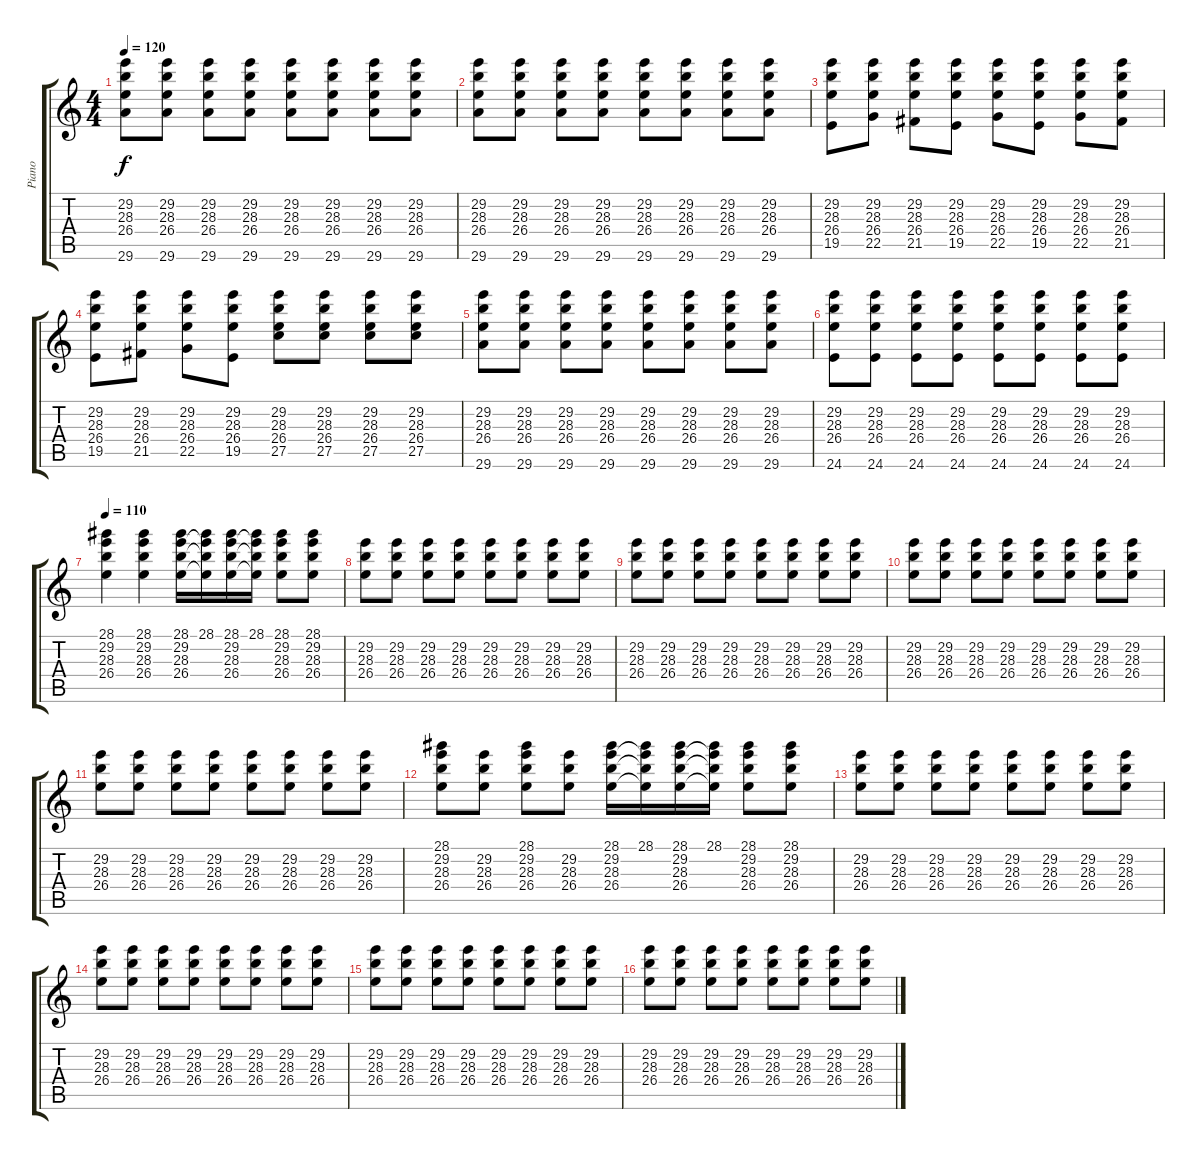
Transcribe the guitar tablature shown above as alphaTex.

\track ("Piano" "Piano") {instrument acousticgrandpiano}
\staff {score tabs}
\tuning (E4 B3 G3 D3 A2 E2) {hide}
\ts (4 4)
\tempo 120
\clef g2
\ks c
(29.2 28.3 26.4 29.6).8{dy f} (29.2 28.3 26.4 29.6).8 (29.2 28.3 26.4 29.6).8 (29.2 28.3 26.4 29.6).8 (29.2 28.3 26.4 29.6).8 (29.2 28.3 26.4 29.6).8 (29.2 28.3 26.4 29.6).8 (29.2 28.3 26.4 29.6).8 |
(29.2 28.3 26.4 29.6).8 (29.2 28.3 26.4 29.6).8 (29.2 28.3 26.4 29.6).8 (29.2 28.3 26.4 29.6).8 (29.2 28.3 26.4 29.6).8 (29.2 28.3 26.4 29.6).8 (29.2 28.3 26.4 29.6).8 (29.2 28.3 26.4 29.6).8 |
(29.2 28.3 26.4 19.5).8 (29.2 28.3 26.4 22.5).8 (29.2 28.3 26.4 21.5).8 (29.2 28.3 26.4 19.5).8 (29.2 28.3 26.4 22.5).8 (29.2 28.3 26.4 19.5).8 (29.2 28.3 26.4 22.5).8 (29.2 28.3 26.4 21.5).8 |
(29.2 28.3 26.4 19.5).8 (29.2 28.3 26.4 21.5).8 (29.2 28.3 26.4 22.5).8 (29.2 28.3 26.4 19.5).8 (29.2 28.3 26.4 27.5).8 (29.2 28.3 26.4 27.5).8 (29.2 28.3 26.4 27.5).8 (29.2 28.3 26.4 27.5).8 |
(29.2 28.3 26.4 29.6).8 (29.2 28.3 26.4 29.6).8 (29.2 28.3 26.4 29.6).8 (29.2 28.3 26.4 29.6).8 (29.2 28.3 26.4 29.6).8 (29.2 28.3 26.4 29.6).8 (29.2 28.3 26.4 29.6).8 (29.2 28.3 26.4 29.6).8 |
(29.2 28.3 26.4 24.6).8 (29.2 28.3 26.4 24.6).8 (29.2 28.3 26.4 24.6).8 (29.2 28.3 26.4 24.6).8 (29.2 28.3 26.4 24.6).8 (29.2 28.3 26.4 24.6).8 (29.2 28.3 26.4 24.6).8 (29.2 28.3 26.4 24.6).8 |
\tempo 110
(28.1 29.2 28.3 26.4).4 (28.1 29.2 28.3 26.4).4 (28.1 29.2 28.3 26.4).16 (28.1 29.2{t} 28.3{t} 26.4{t}).16 (28.1 29.2 28.3 26.4).16 (28.1 29.2{t} 28.3{t} 26.4{t}).16 (28.1 29.2 28.3 26.4).8 (28.1 29.2 28.3 26.4).8 |
(29.2 28.3 26.4).8 (29.2 28.3 26.4).8 (29.2 28.3 26.4).8 (29.2 28.3 26.4).8 (29.2 28.3 26.4).8 (29.2 28.3 26.4).8 (29.2 28.3 26.4).8 (29.2 28.3 26.4).8 |
(29.2 28.3 26.4).8 (29.2 28.3 26.4).8 (29.2 28.3 26.4).8 (29.2 28.3 26.4).8 (29.2 28.3 26.4).8 (29.2 28.3 26.4).8 (29.2 28.3 26.4).8 (29.2 28.3 26.4).8 |
(29.2 28.3 26.4).8 (29.2 28.3 26.4).8 (29.2 28.3 26.4).8 (29.2 28.3 26.4).8 (29.2 28.3 26.4).8 (29.2 28.3 26.4).8 (29.2 28.3 26.4).8 (29.2 28.3 26.4).8 |
(29.2 28.3 26.4).8 (29.2 28.3 26.4).8 (29.2 28.3 26.4).8 (29.2 28.3 26.4).8 (29.2 28.3 26.4).8 (29.2 28.3 26.4).8 (29.2 28.3 26.4).8 (29.2 28.3 26.4).8 |
(28.1 29.2 28.3 26.4).8 (29.2 28.3 26.4).8 (28.1 29.2 28.3 26.4).8 (29.2 28.3 26.4).8 (28.1 29.2 28.3 26.4).16 (28.1 29.2{t} 28.3{t} 26.4{t}).16 (28.1 29.2 28.3 26.4).16 (28.1 29.2{t} 28.3{t} 26.4{t}).16 (28.1 29.2 28.3 26.4).8 (28.1 29.2 28.3 26.4).8 |
(29.2 28.3 26.4).8 (29.2 28.3 26.4).8 (29.2 28.3 26.4).8 (29.2 28.3 26.4).8 (29.2 28.3 26.4).8 (29.2 28.3 26.4).8 (29.2 28.3 26.4).8 (29.2 28.3 26.4).8 |
(29.2 28.3 26.4).8 (29.2 28.3 26.4).8 (29.2 28.3 26.4).8 (29.2 28.3 26.4).8 (29.2 28.3 26.4).8 (29.2 28.3 26.4).8 (29.2 28.3 26.4).8 (29.2 28.3 26.4).8 |
(29.2 28.3 26.4).8 (29.2 28.3 26.4).8 (29.2 28.3 26.4).8 (29.2 28.3 26.4).8 (29.2 28.3 26.4).8 (29.2 28.3 26.4).8 (29.2 28.3 26.4).8 (29.2 28.3 26.4).8 |
(29.2 28.3 26.4).8 (29.2 28.3 26.4).8 (29.2 28.3 26.4).8 (29.2 28.3 26.4).8 (29.2 28.3 26.4).8 (29.2 28.3 26.4).8 (29.2 28.3 26.4).8 (29.2 28.3 26.4).8
